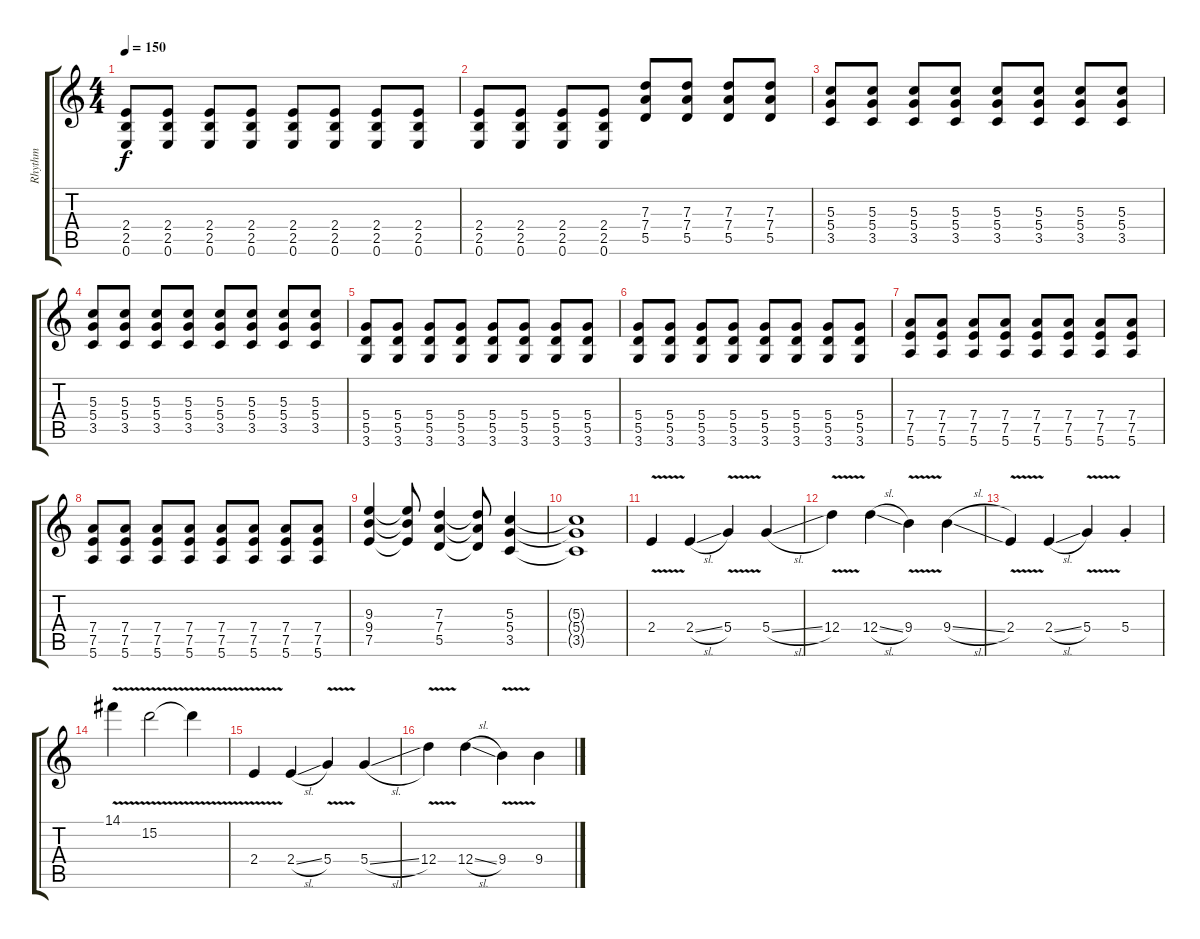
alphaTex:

\track ("Rhythm" "Rhythm") {instrument overdrivenguitar}
\staff {score tabs}
\tuning (E4 B3 G3 D3 A2 E2) {hide}
\ts (4 4)
\tempo 150
\clef g2
\ks c
(2.4 2.5 0.6).8{dy f} (2.4 2.5 0.6).8 (2.4 2.5 0.6).8 (2.4 2.5 0.6).8 (2.4 2.5 0.6).8 (2.4 2.5 0.6).8 (2.4 2.5 0.6).8 (2.4 2.5 0.6).8 |
(2.4 2.5 0.6).8 (2.4 2.5 0.6).8 (2.4 2.5 0.6).8 (2.4 2.5 0.6).8 (7.3 7.4 5.5).8 (7.3 7.4 5.5).8 (7.3 7.4 5.5).8 (7.3 7.4 5.5).8 |
(5.3 5.4 3.5).8 (5.3 5.4 3.5).8 (5.3 5.4 3.5).8 (5.3 5.4 3.5).8 (5.3 5.4 3.5).8 (5.3 5.4 3.5).8 (5.3 5.4 3.5).8 (5.3 5.4 3.5).8 |
(5.3 5.4 3.5).8 (5.3 5.4 3.5).8 (5.3 5.4 3.5).8 (5.3 5.4 3.5).8 (5.3 5.4 3.5).8 (5.3 5.4 3.5).8 (5.3 5.4 3.5).8 (5.3 5.4 3.5).8 |
(5.4 5.5 3.6).8 (5.4 5.5 3.6).8 (5.4 5.5 3.6).8 (5.4 5.5 3.6).8 (5.4 5.5 3.6).8 (5.4 5.5 3.6).8 (5.4 5.5 3.6).8 (5.4 5.5 3.6).8 |
(5.4 5.5 3.6).8 (5.4 5.5 3.6).8 (5.4 5.5 3.6).8 (5.4 5.5 3.6).8 (5.4 5.5 3.6).8 (5.4 5.5 3.6).8 (5.4 5.5 3.6).8 (5.4 5.5 3.6).8 |
(7.4 7.5 5.6).8 (7.4 7.5 5.6).8 (7.4 7.5 5.6).8 (7.4 7.5 5.6).8 (7.4 7.5 5.6).8 (7.4 7.5 5.6).8 (7.4 7.5 5.6).8 (7.4 7.5 5.6).8 |
(7.4 7.5 5.6).8 (7.4 7.5 5.6).8 (7.4 7.5 5.6).8 (7.4 7.5 5.6).8 (7.4 7.5 5.6).8 (7.4 7.5 5.6).8 (7.4 7.5 5.6).8 (7.4 7.5 5.6).8 |
(9.3 9.4 7.5).4 (9.3{t} 9.4{t} 7.5{t}).8 (7.3 7.4 5.5).4 (7.3{t} 7.4{t} 5.5{t}).8 (5.3 5.4 3.5).4 |
(5.3{t} 5.4{t} 3.5{t}).1 |
2.4{v}.4 2.4{sl}.4 5.4{v}.4 5.4{sl}.4 |
12.4{v}.4 12.4{sl}.4 9.4{v}.4 9.4{sl}.4 |
2.4{v}.4 2.4{sl}.4 5.4{v}.4 5.4{st}.4 |
14.1{v}.4 15.2{v}.2 15.2{t}.4 |
2.4{v}.4 2.4{sl}.4 5.4{v}.4 5.4{sl}.4 |
12.4{v}.4 12.4{sl}.4 9.4{v}.4 9.4{sl}.4
